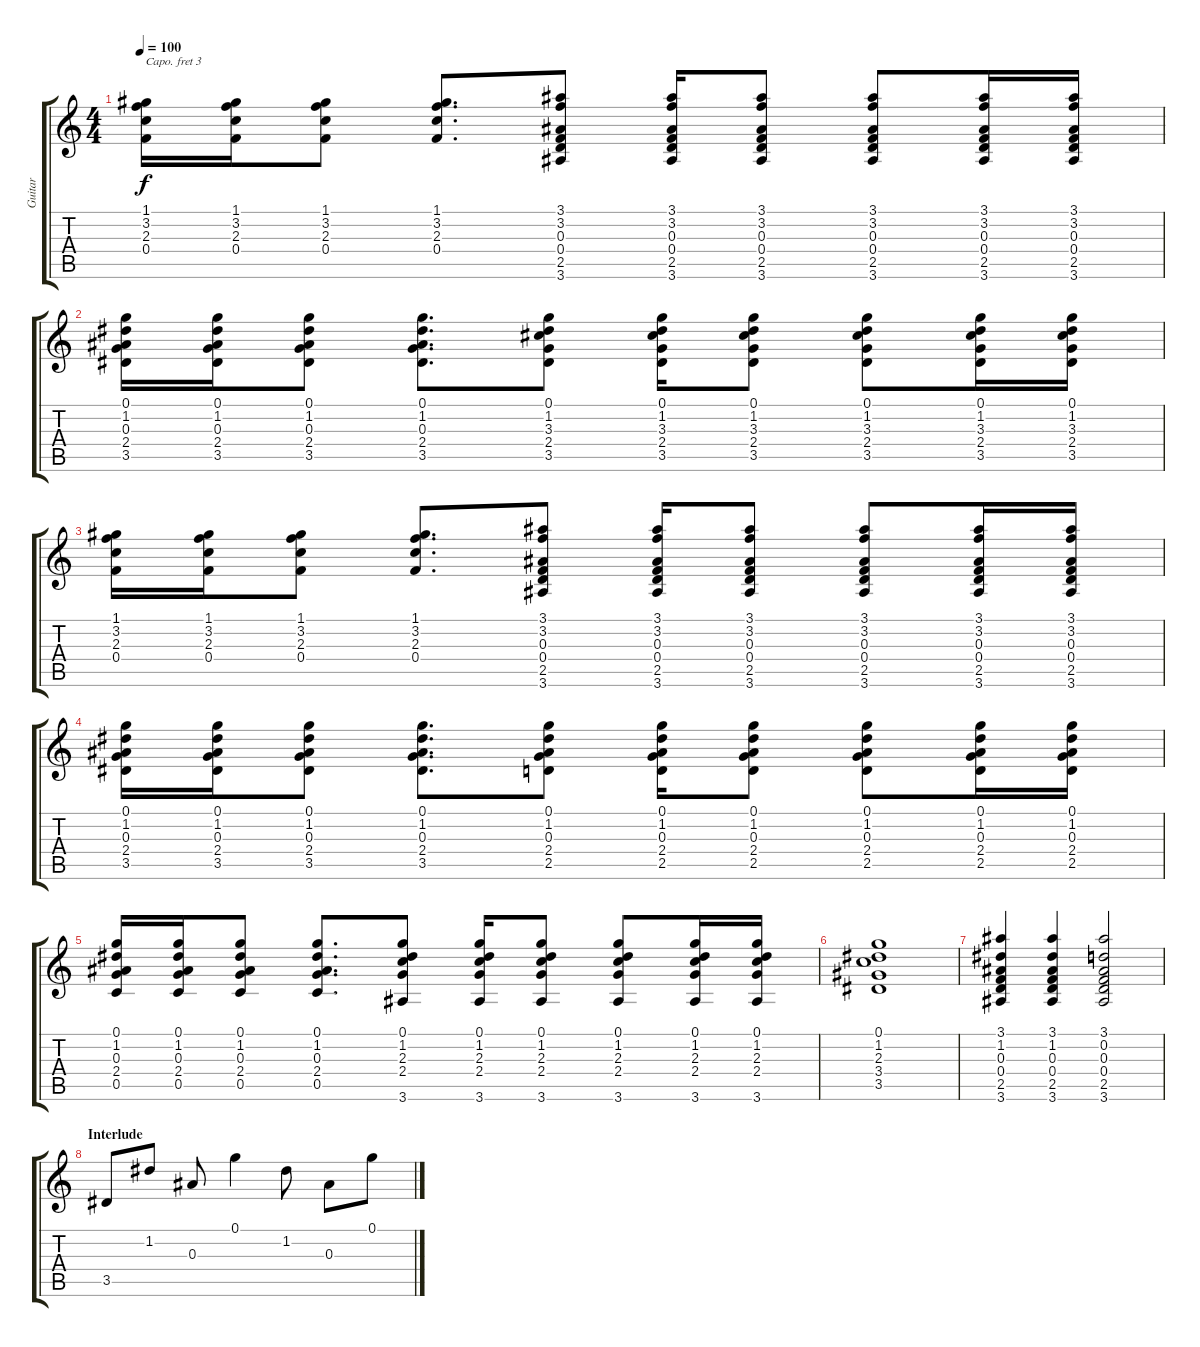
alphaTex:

\track ("Guitar" "Guitar") {instrument electricguitarclean}
\staff {score tabs}
\capo 3
\tuning (E4 B3 G3 D3 A2 E2) {hide}
\ts (4 4)
\tempo 100
\clef g2
\ks c
(1.1 3.2 2.3 0.4).16{dy f} (1.1 3.2 2.3 0.4).16 (1.1 3.2 2.3 0.4).8 (1.1 3.2 2.3 0.4).8{d} (3.1 3.2 0.3 0.4 2.5 3.6).8 (3.1 3.2 0.3 0.4 2.5 3.6).16 (3.1 3.2 0.3 0.4 2.5 3.6).8 (3.1 3.2 0.3 0.4 2.5 3.6).8 (3.1 3.2 0.3 0.4 2.5 3.6).16 (3.1 3.2 0.3 0.4 2.5 3.6).16 |
(0.1 1.2 0.3 2.4 3.5).16 (0.1 1.2 0.3 2.4 3.5).16 (0.1 1.2 0.3 2.4 3.5).8 (0.1 1.2 0.3 2.4 3.5).8{d} (0.1 1.2 3.3 2.4 3.5).8 (0.1 1.2 3.3 2.4 3.5).16 (0.1 1.2 3.3 2.4 3.5).8 (0.1 1.2 3.3 2.4 3.5).8 (0.1 1.2 3.3 2.4 3.5).16 (0.1 1.2 3.3 2.4 3.5).16 |
(1.1 3.2 2.3 0.4).16 (1.1 3.2 2.3 0.4).16 (1.1 3.2 2.3 0.4).8 (1.1 3.2 2.3 0.4).8{d} (3.1 3.2 0.3 0.4 2.5 3.6).8 (3.1 3.2 0.3 0.4 2.5 3.6).16 (3.1 3.2 0.3 0.4 2.5 3.6).8 (3.1 3.2 0.3 0.4 2.5 3.6).8 (3.1 3.2 0.3 0.4 2.5 3.6).16 (3.1 3.2 0.3 0.4 2.5 3.6).16 |
(0.1 1.2 0.3 2.4 3.5).16 (0.1 1.2 0.3 2.4 3.5).16 (0.1 1.2 0.3 2.4 3.5).8 (0.1 1.2 0.3 2.4 3.5).8{d} (0.1 1.2 0.3 2.4 2.5).8 (0.1 1.2 0.3 2.4 2.5).16 (0.1 1.2 0.3 2.4 2.5).8 (0.1 1.2 0.3 2.4 2.5).8 (0.1 1.2 0.3 2.4 2.5).16 (0.1 1.2 0.3 2.4 2.5).16 |
(0.1 1.2 0.3 2.4 0.5).16 (0.1 1.2 0.3 2.4 0.5).16 (0.1 1.2 0.3 2.4 0.5).8 (0.1 1.2 0.3 2.4 0.5).8{d} (0.1 1.2 2.3 2.4 3.6).8 (0.1 1.2 2.3 2.4 3.6).16 (0.1 1.2 2.3 2.4 3.6).8 (0.1 1.2 2.3 2.4 3.6).8 (0.1 1.2 2.3 2.4 3.6).16 (0.1 1.2 2.3 2.4 3.6).16 |
(0.1 1.2 2.3 3.4 3.5).1 |
(3.1 1.2 0.3 0.4 2.5 3.6).4 (3.1 1.2 0.3 0.4 2.5 3.6).4 (3.1 0.2 0.3 0.4 2.5 3.6).2 |
\section ("" "Interlude")
3.5.8 1.2.8 0.3.8 0.1.4 1.2.8 0.3.8 0.1.8
